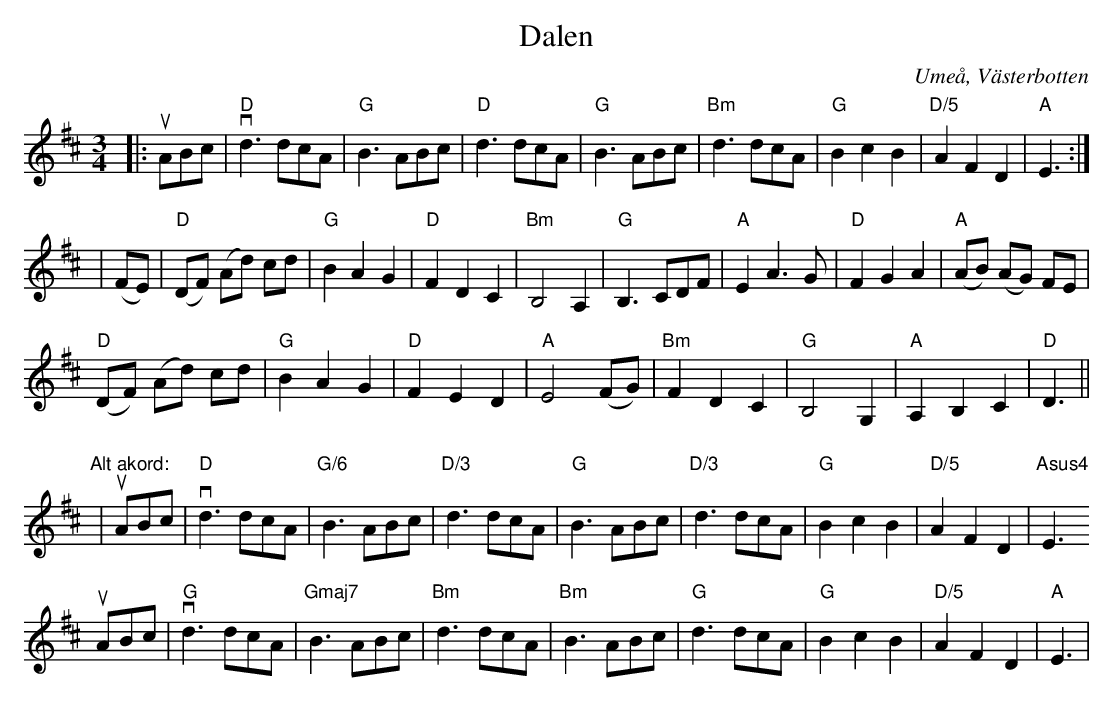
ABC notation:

X:1
T:Dalen
O:Umeå, Västerbotten
M:3/4
L:1/8
K:D
|: uABc | "D"vd3 dcA | "G"B3 ABc | "D" d3 dcA | "G"B3 ABc | "Bm"d3 dcA | "G"B2 c2 B2 | "D/5"A2 F2 D2 | "A"E3 :|
| (FE) | "D"(DF) (Ad) cd | "G"B2 A2 G2 | "D"F2 D2 C2 | "Bm"B,4 A,2 | "G"B,3 CDF | "A"E2 A3 G | "D"F2 G2 A2 | "A"(AB) (AG) FE |
 "D"(DF) (Ad) cd | "G"B2 A2 G2 | "D"F2 E2 D2 | "A"E4 (FG) | "Bm"F2 D2 C2 | "G"B,4 G,2 | "A"A,2 B,2 C2 | "D"D3 ||
" "
"Alt akord:"
| uABc | "D"vd3 dcA | "G/6"B3 ABc | "D/3" d3 dcA | "G"B3 ABc | "D/3"d3 dcA | "G"B2 c2 B2 | " D/5"A2 F2 D2 | "Asus4"E3
uABc | "G"vd3 dcA | "Gmaj7"B3 ABc | "Bm" d3 dcA | "Bm"B3 ABc | "G"d3 dcA | "G"B2 c2 B2 | " D/5"A2 F2 D2 | "A"E3 |
|
